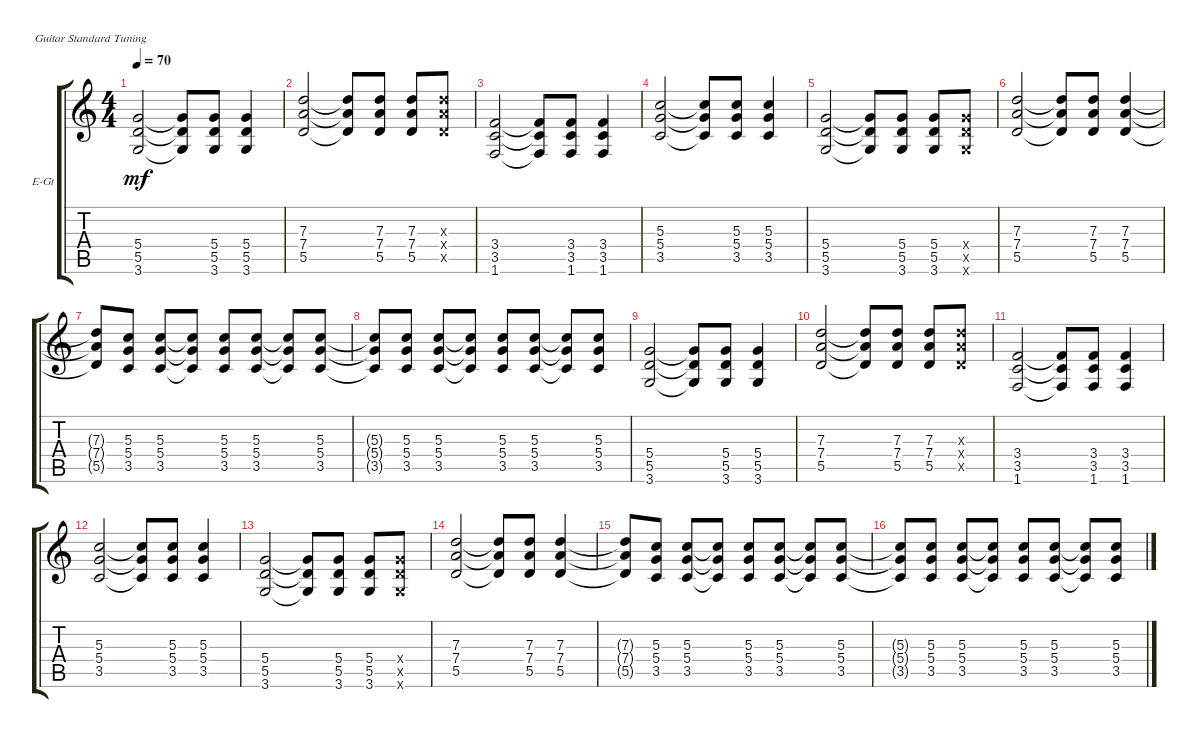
\defaultSystemsLayout 4
\bracketExtendMode groupsimilarinstruments
\firstSystemTrackNameOrientation horizontal
\otherSystemsTrackNameOrientation horizontal
\track ("Electric Guitar" "E-Gt") {instrument overdrivenguitar}
\staff {score tabs}
\tuning (E4 B3 G3 D3 A2 E2)
\ts (4 4)
\tempo 70
\clef g2
\ks c
(3.6 5.5 5.4).2{dy mf} (3.6{t} 5.5{t} 5.4{t}).8 (3.6 5.5 5.4).8 (3.6 5.5 5.4).4 |
(5.5 7.4 7.3).2 (5.5{t} 7.4{t} 7.3{t}).8 (5.5 7.4 7.3).8 (5.5 7.4 7.3).8 (5.5{x} 7.4{x} 7.3{x}).8 |
(3.5 3.4 1.6).2 (3.5{t} 3.4{t} 1.6{t}).8 (3.5 3.4 1.6).8 (3.5 3.4 1.6).4 |
(3.5 5.4 5.3).2 (3.5{t} 5.4{t} 5.3{t}).8 (3.5 5.4 5.3).8 (3.5 5.4 5.3).4 |
(3.6 5.5 5.4).2 (3.6{t} 5.5{t} 5.4{t}).8 (3.6 5.5 5.4).8 (3.6 5.5 5.4).8 (3.6{x} 5.5{x} 5.4{x}).8 |
(5.5 7.4 7.3).2 (5.5{t} 7.4{t} 7.3{t}).8 (5.5 7.4 7.3).8 (5.5 7.4 7.3).4 |
(5.5{t} 7.4{t} 7.3{t}).8 (3.5 5.4 5.3).8 (3.5 5.4 5.3).8 (3.5{t} 5.4{t} 5.3{t}).8 (3.5 5.4 5.3).8 (3.5 5.4 5.3).8 (3.5{t} 5.4{t} 5.3{t}).8 (3.5 5.4 5.3).8 |
(3.5{t} 5.4{t} 5.3{t}).8 (3.5 5.4 5.3).8 (3.5 5.4 5.3).8 (3.5{t} 5.4{t} 5.3{t}).8 (3.5 5.4 5.3).8 (3.5 5.4 5.3).8 (3.5{t} 5.4{t} 5.3{t}).8 (3.5 5.4 5.3).8 |
(3.6 5.5 5.4).2 (3.6{t} 5.5{t} 5.4{t}).8 (3.6 5.5 5.4).8 (3.6 5.5 5.4).4 |
(5.5 7.4 7.3).2 (5.5{t} 7.4{t} 7.3{t}).8 (5.5 7.4 7.3).8 (5.5 7.4 7.3).8 (5.5{x} 7.4{x} 7.3{x}).8 |
(3.5 3.4 1.6).2 (3.5{t} 3.4{t} 1.6{t}).8 (3.5 3.4 1.6).8 (3.5 3.4 1.6).4 |
(3.5 5.4 5.3).2 (3.5{t} 5.4{t} 5.3{t}).8 (3.5 5.4 5.3).8 (3.5 5.4 5.3).4 |
(3.6 5.5 5.4).2 (3.6{t} 5.5{t} 5.4{t}).8 (3.6 5.5 5.4).8 (3.6 5.5 5.4).8 (3.6{x} 5.5{x} 5.4{x}).8 |
(5.5 7.4 7.3).2 (5.5{t} 7.4{t} 7.3{t}).8 (5.5 7.4 7.3).8 (5.5 7.4 7.3).4 |
(5.5{t} 7.4{t} 7.3{t}).8 (3.5 5.4 5.3).8 (3.5 5.4 5.3).8 (3.5{t} 5.4{t} 5.3{t}).8 (3.5 5.4 5.3).8 (3.5 5.4 5.3).8 (3.5{t} 5.4{t} 5.3{t}).8 (3.5 5.4 5.3).8 |
(3.5{t} 5.4{t} 5.3{t}).8 (3.5 5.4 5.3).8 (3.5 5.4 5.3).8 (3.5{t} 5.4{t} 5.3{t}).8 (3.5 5.4 5.3).8 (3.5 5.4 5.3).8 (3.5{t} 5.4{t} 5.3{t}).8 (3.5 5.4 5.3).8
